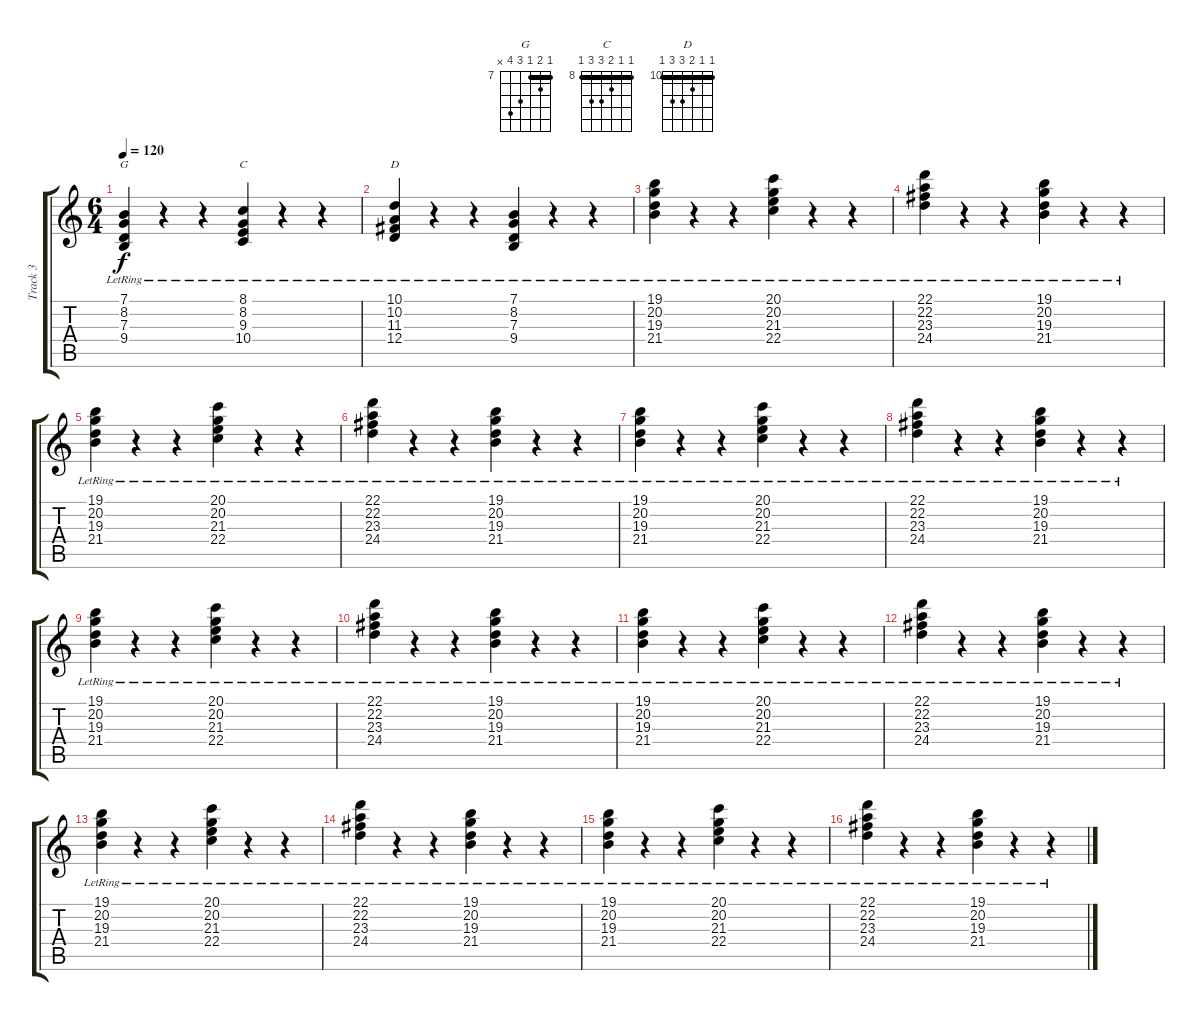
\track ("Track 3" "Track 3") {instrument orchestralharp}
\staff {score tabs}
\tuning (E4 B3 G3 D3 A2 E2) {hide}
\chord ("G" 7 8 7 9 10 x) {firstfret 7 barre 7}
\chord ("C" 8 8 9 10 10 8) {firstfret 8 barre 8}
\chord ("D" 10 10 11 12 12 10) {firstfret 10 barre 10}
\ts (6 4)
\tempo 120
\clef g2
\ks c
(7.1{lr} 8.2{lr} 7.3{lr} 9.4{lr}).4{ch "G" dy f} r.4 r.4 (8.1{lr} 8.2{lr} 9.3{lr} 10.4{lr}).4{ch "C"} r.4 r.4 |
(10.1{lr} 10.2{lr} 11.3{lr} 12.4{lr}).4{ch "D"} r.4 r.4 (7.1{lr} 8.2{lr} 7.3{lr} 9.4{lr}).4 r.4 r.4 |
(19.1{lr} 20.2{lr} 19.3{lr} 21.4{lr}).4 r.4 r.4 (20.1{lr} 20.2{lr} 21.3{lr} 22.4{lr}).4 r.4 r.4 |
(22.1{lr} 22.2{lr} 23.3{lr} 24.4{lr}).4 r.4 r.4 (19.1{lr} 20.2{lr} 19.3{lr} 21.4{lr}).4 r.4 r.4 |
(19.1{lr} 20.2{lr} 19.3{lr} 21.4{lr}).4 r.4 r.4 (20.1{lr} 20.2{lr} 21.3{lr} 22.4{lr}).4 r.4 r.4 |
(22.1{lr} 22.2{lr} 23.3{lr} 24.4{lr}).4 r.4 r.4 (19.1{lr} 20.2{lr} 19.3{lr} 21.4{lr}).4 r.4 r.4 |
(19.1{lr} 20.2{lr} 19.3{lr} 21.4{lr}).4 r.4 r.4 (20.1{lr} 20.2{lr} 21.3{lr} 22.4{lr}).4 r.4 r.4 |
(22.1{lr} 22.2{lr} 23.3{lr} 24.4{lr}).4 r.4 r.4 (19.1{lr} 20.2{lr} 19.3{lr} 21.4{lr}).4 r.4 r.4 |
(19.1{lr} 20.2{lr} 19.3{lr} 21.4{lr}).4 r.4 r.4 (20.1{lr} 20.2{lr} 21.3{lr} 22.4{lr}).4 r.4 r.4 |
(22.1{lr} 22.2{lr} 23.3{lr} 24.4{lr}).4 r.4 r.4 (19.1{lr} 20.2{lr} 19.3{lr} 21.4{lr}).4 r.4 r.4 |
(19.1{lr} 20.2{lr} 19.3{lr} 21.4{lr}).4 r.4 r.4 (20.1{lr} 20.2{lr} 21.3{lr} 22.4{lr}).4 r.4 r.4 |
(22.1{lr} 22.2{lr} 23.3{lr} 24.4{lr}).4 r.4 r.4 (19.1{lr} 20.2{lr} 19.3{lr} 21.4{lr}).4 r.4 r.4 |
(19.1{lr} 20.2{lr} 19.3{lr} 21.4{lr}).4 r.4 r.4 (20.1{lr} 20.2{lr} 21.3{lr} 22.4{lr}).4 r.4 r.4 |
(22.1{lr} 22.2{lr} 23.3{lr} 24.4{lr}).4 r.4 r.4 (19.1{lr} 20.2{lr} 19.3{lr} 21.4{lr}).4 r.4 r.4 |
(19.1{lr} 20.2{lr} 19.3{lr} 21.4{lr}).4 r.4 r.4 (20.1{lr} 20.2{lr} 21.3{lr} 22.4{lr}).4 r.4 r.4 |
(22.1{lr} 22.2{lr} 23.3{lr} 24.4{lr}).4 r.4 r.4 (19.1{lr} 20.2{lr} 19.3{lr} 21.4{lr}).4 r.4 r.4
